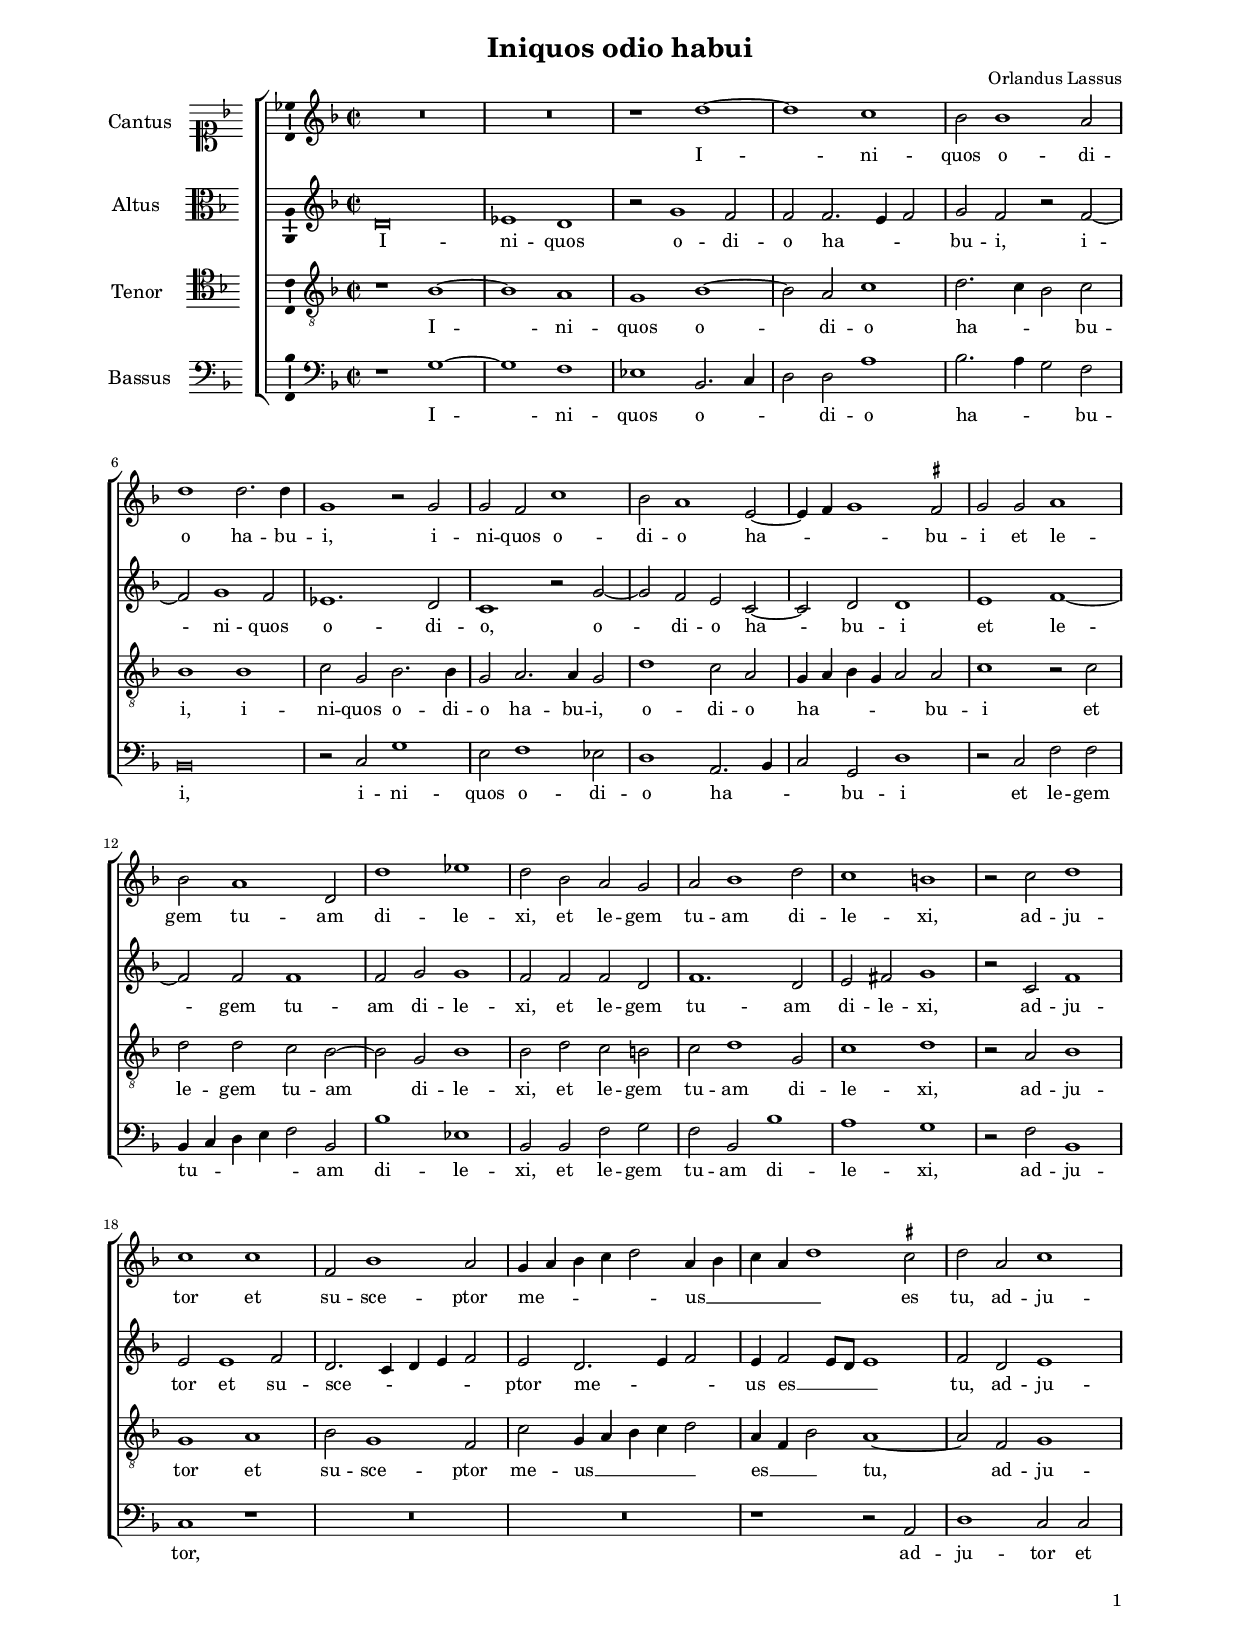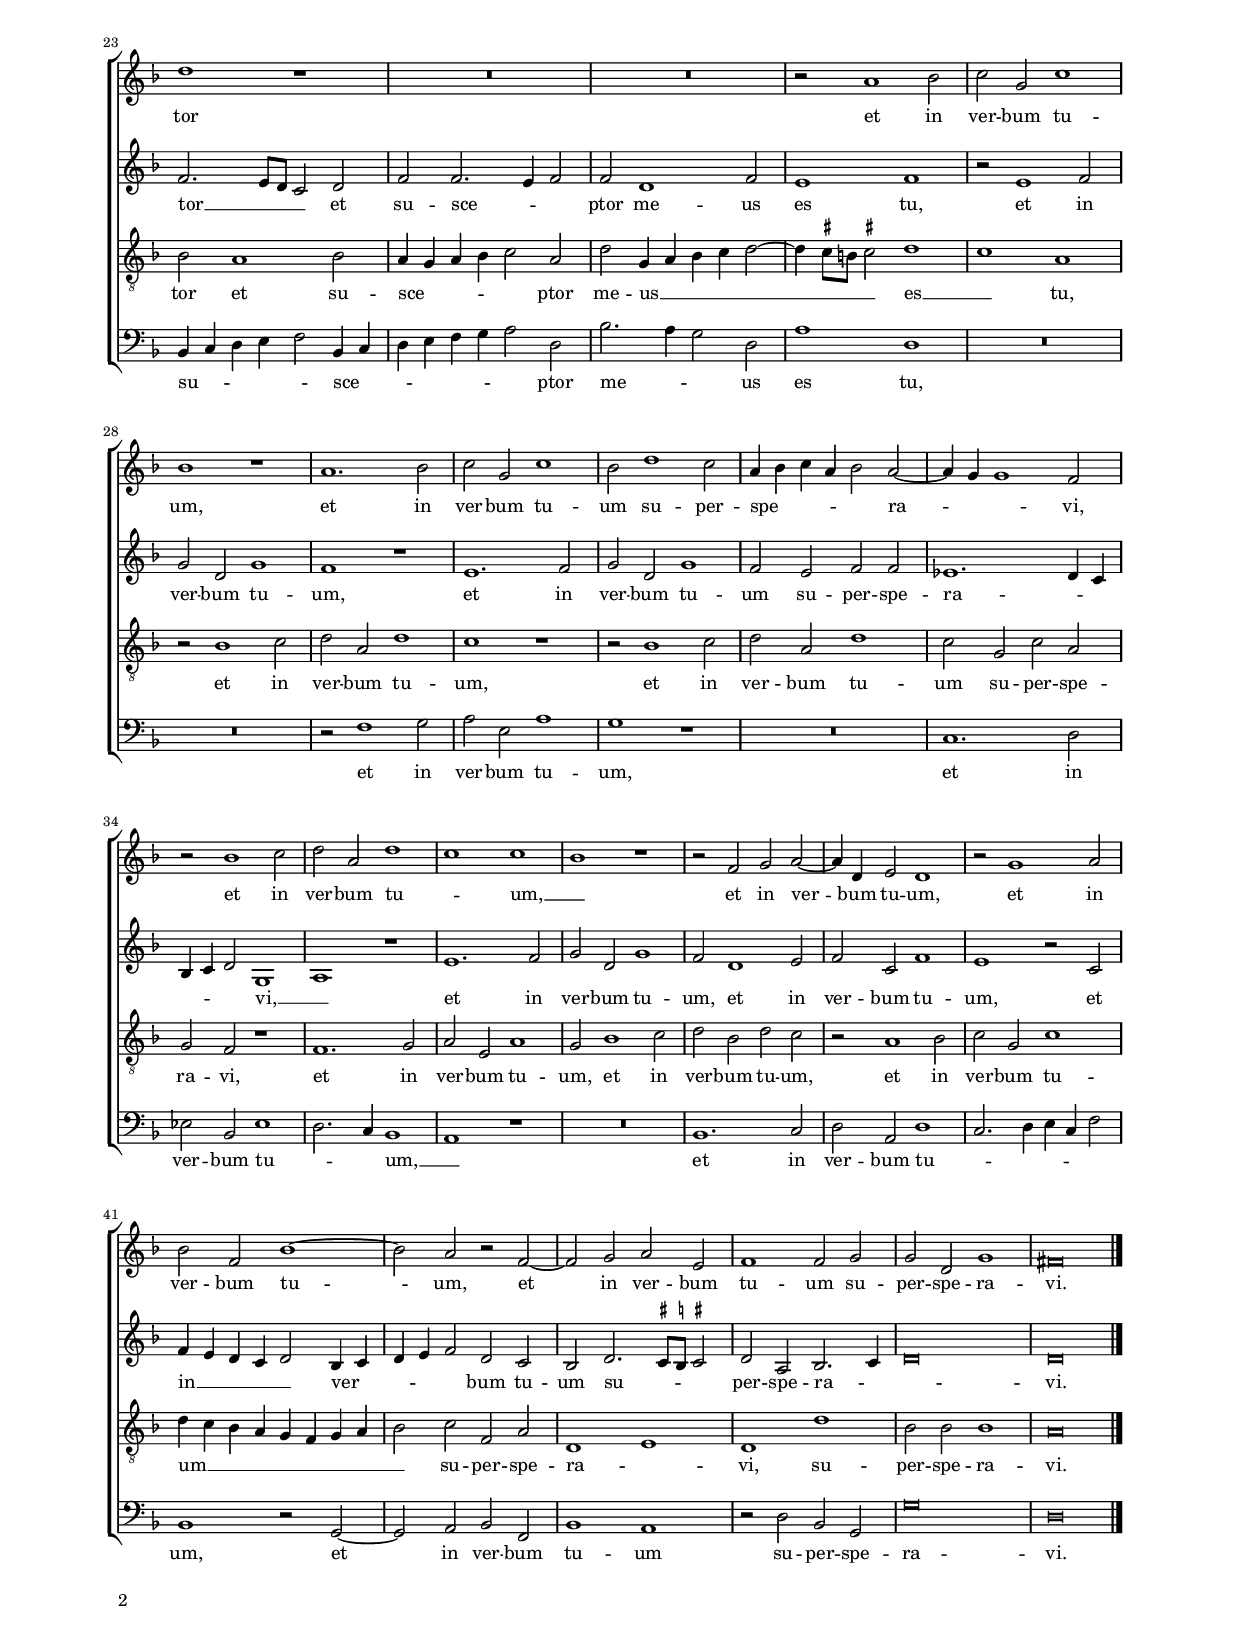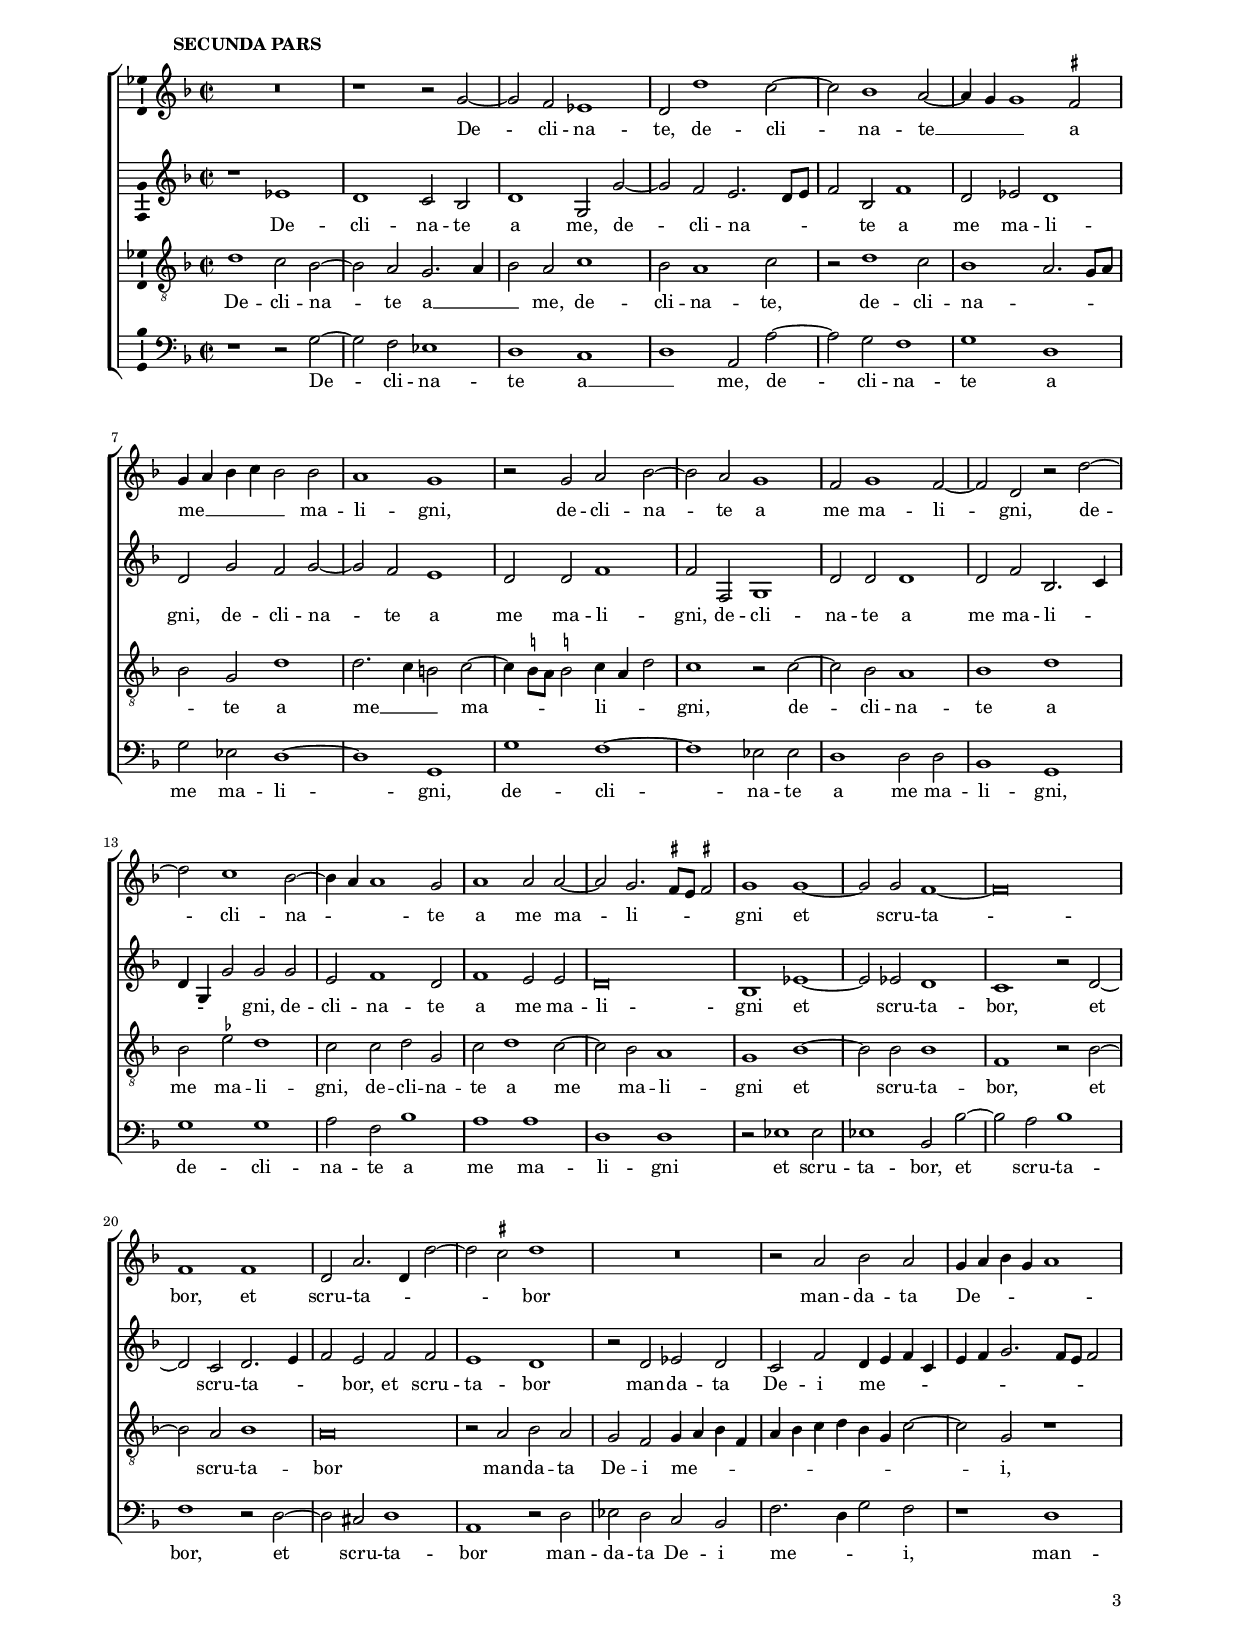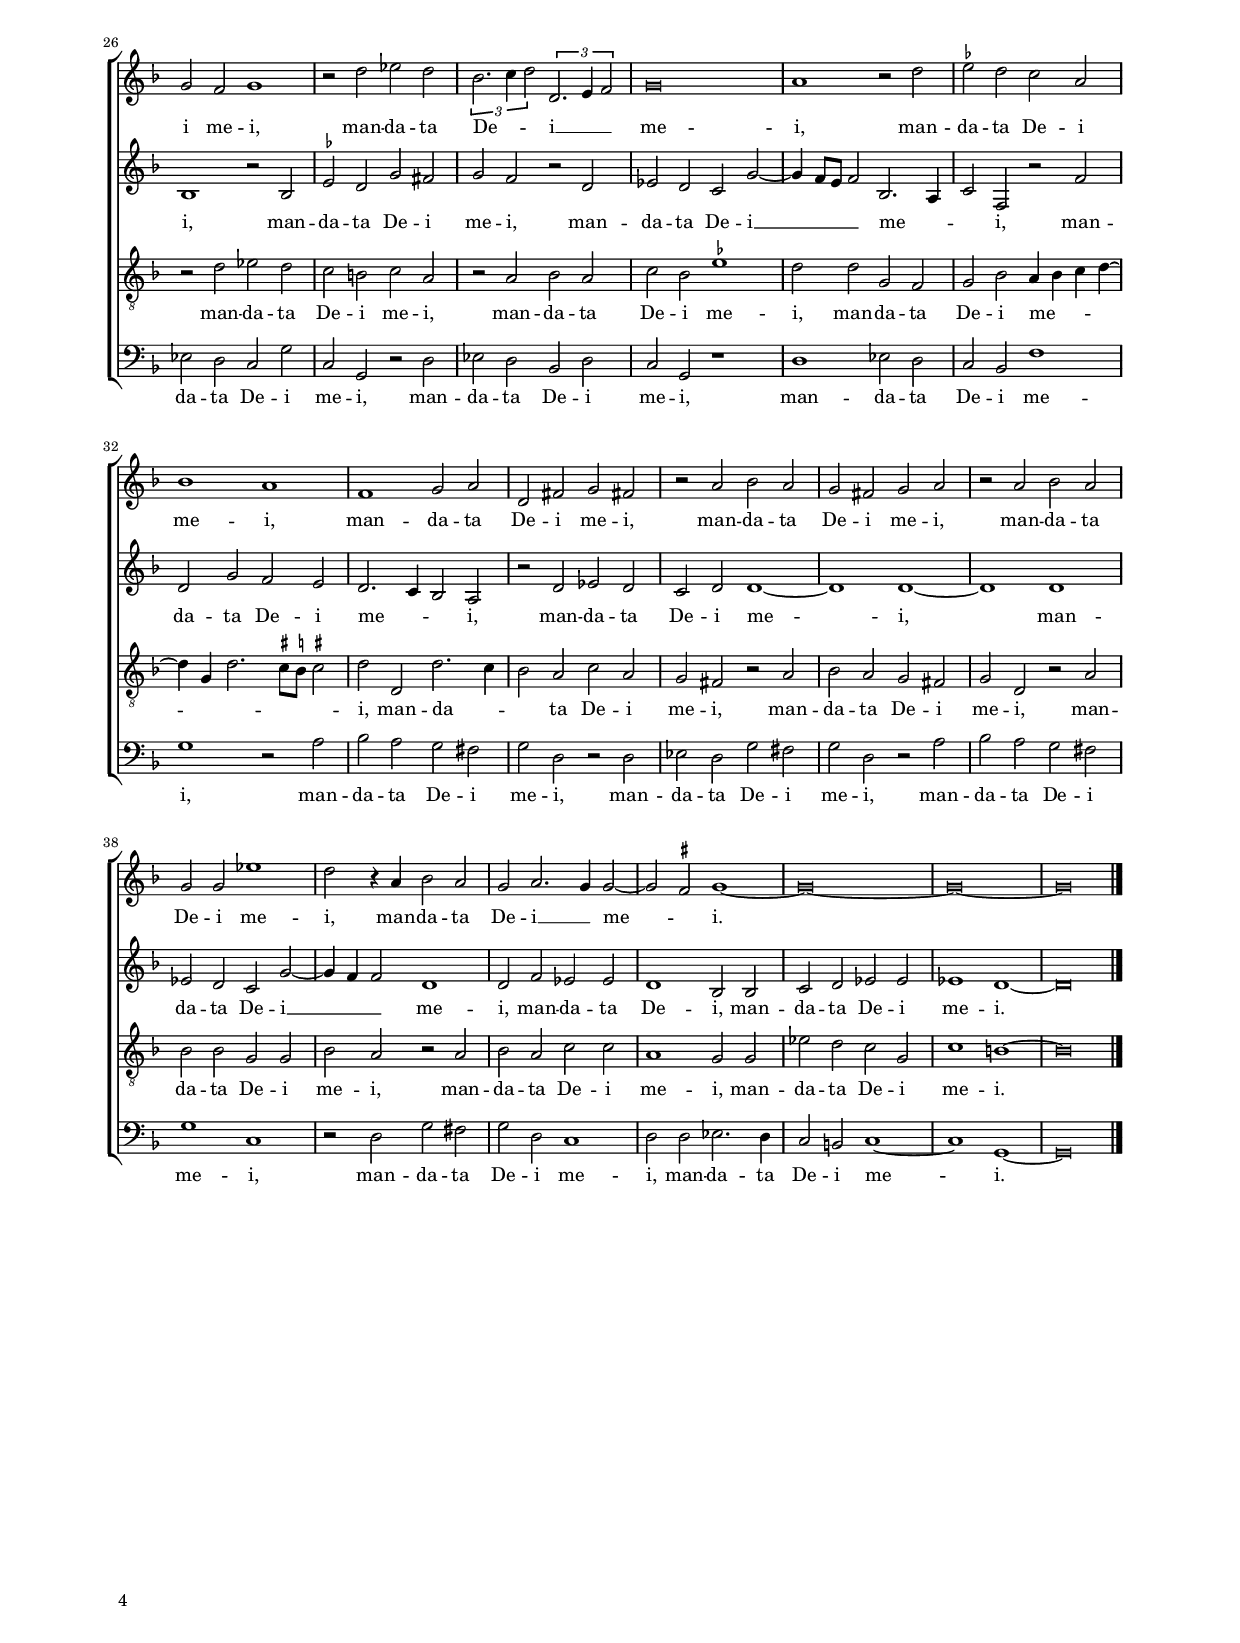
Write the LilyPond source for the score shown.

\header
{
  title="Iniquos odio habui"
  composer="Orlandus Lassus"
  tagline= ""
}

\version "2.24.1"
\include "deutsch.ly"
#(set-global-staff-size 15)
% #(set-default-paper-size "letter")
#(ly:set-option 'point-and-click #f)


	ficta = { \once \set suggestAccidentals = ##t }
	
	forget = #(define-music-function (music) (ly:music?) #{
		\accidentalStyle forget
		$music
		\accidentalStyle default
		#})

	m = \melisma
	me = \melismaEnd
%	\mark \markup { \override #'(style . baroque) { \note  {\breve} #1 = \note {\breve.} #1 } }


\paper
	{
	top-margin = 1.8 \cm
	bottom-margin = 1.2 \cm
	left-margin = 2 \cm
	right-margin = 2 \cm
	ragged-bottom = ##f
	ragged-last-bottom = ##t
	print-page-number = ##f
	score-system-spacing = #'((basic-distance . 16) (minimum-distance . 14) (padding . 5) (strechability . 150))
	system-system-spacing = #'((basic-distance . 16) (minimum-distance . 14) (padding . 5) (strechability . 150))
	oddFooterMarkup=\markup   \fill-line { "" \fromproperty #'page:page-number-string }
	evenFooterMarkup=\markup  \fill-line { \fromproperty #'page:page-number-string "" }
	last-bottom-spacing = #'((basic-distance . 12) (minimum-distance . 7) (padding . 4))
	%systems-per-page = 3
%	min-systems-per-page = 3
	}


global = {
	\key f \major
	\time 2/2 \set Score.measureLength = #(ly:make-moment 2/1)
	\skip 1*2*46 \bar "|." \pageBreak
	}


incipitcantus = \markup { \score {
	{
	\set Staff.instrumentName = \markup { \fontsize #1 "Cantus" }
	\key f \major
	\clef soprano
	s4 \bar ""
	}
	\layout  {
	raggedright = ##t
	indent = 1.6 \cm
	line-width = 2.5\cm
	\context { \Staff \remove Time_signature_engraver }
	\override Staff.Clef.Y-extent = #'(0 . 0)
	}} \hspace #1 }


incipitaltus = \markup { \score {
	{
	\set Staff.instrumentName = \markup { \fontsize #1 "Altus" }
	\key f \major
	\clef alto
	s4 \bar ""
	}
	\layout  {
	raggedright = ##t
	indent = 1.6 \cm
	line-width = 2.5\cm
	\context { \Staff \remove Time_signature_engraver }
	\override Staff.Clef.Y-extent = #'(0 . 0)
	}} \hspace #1 }


incipittenor = \markup { \score {
	{
	\set Staff.instrumentName = \markup { \fontsize #1 "Tenor" }
	\key f \major
	\clef tenor
	s4 \bar ""
	}
	\layout  {
	raggedright = ##t
	indent = 1.6 \cm
	line-width = 2.5\cm
	\context { \Staff \remove Time_signature_engraver }
	\override Staff.Clef.Y-extent = #'(0 . 0)
	}} \hspace #1 }
	  
	  
incipitbassus = \markup { \score {
	{
	\set Staff.instrumentName = \markup { \fontsize #1 "Bassus" }
	\key f \major
	\clef bass
	s4 \bar ""
	}
	\layout  {
	raggedright = ##t
	indent = 1.6 \cm
	line-width = 2.5\cm
	\context { \Staff \remove Time_signature_engraver }
	\override Staff.Clef.Y-extent = #'(0 . 0)
	}} \hspace #1 }


cantus =  \relative c''
	{
	R\breve
	R\breve
	r1 d~
	d1 c
%5
	b2 b1 a2 |
	d1 d2. d4
	g,1 r2 g
	g2 f c'1
	b2 a1 e2~
%10
	e4 f g1 \ficta fis2 |
	g2 g a1
	b2 a1 d,2
	d'1 es
	d2 b a g
%15
	a2 b1 d2 |
	c1 h
	r2 c d1
	c1 c
	f,2 b1 a2
%20
	g4 a b c d2 a4 b |
	c4 a d1 \ficta cis2
	d2 a c1
	d1 r
	R\breve
%25
	R\breve |
	r2 a1 b2
	c2 g c1
	b1 r
	a1. b2
%30
	c2 g c1 |
	b2 d1 c2
	a4 b c a b2 a~
	a4 g g1 f2
	r2 b1 c2
%35
	d2 a d1 |
	c1 c
	b1 r
	r2 f g a~
	a4 d, e2 d1
%40
	r2 g1 a2 |
	b2 f b1~
	b2 a r f~
	f2 g a e
	f1 f2 g
%45
	g2 d g1 |
	fis\breve |
	}


altus =  \relative c'
	{
	d\breve
	es1 d
	r2 g1 f2
	f2 f2. e4 f2
%5
	g2 f r f~ |
	f2 g1 f2
	es1. d2
	c1 r2 g'~
	g2 f e c~
%10
	c2 d d1 |
	e1 f~
	f2 f f1
	f2 g g1
	f2 f f d
%15
	f1. d2 |
	e2 fis g1
	r2 c, f1
	e2 e1 f2
	d2. c4 d e f2
%20
	e2 d2. e4 f2 |
	e4 f2 e8 d e1
	f2 d e1
	f2. e8 d c2 d
	f2 f2. e4 f2
%25
	f2 d1 f2 |
	e1 f
	r2 e1 f2
	g2 d g1
	f1 r
%30
	e1. f2 |
	g2 d g1
	f2 e f f
	es1. d4 c
	b4 c d2 g,1
%35
	a1 r |
	e'1. f2
	g2 d g1
	f2 d1 e2
	f2 c f1
%40
	e1 r2 c |
	f4 e d c d2 b4 c
	d4 e f2 d c
	b2 d2. \ficta cis8 \ficta h \ficta cis!2
	d2 a b2. c4
%45
	d\breve |
	d\breve |
	}


tenor =  \relative c'
	{
	r1 b~
	b1 a
	g1 b~
	b2 a c1
%5
	d2. c4 b2 c |
	b1 b
	c2 g b2. b4
	g2 a2. a4 g2
	d'1 c2 a
%10
	g4 a b g a2 a |
	c1 r2 c
	d2 d c b~
	b2 g b1
	b2 d c h
%15
	c2 d1 g,2 |
	c1 d
	r2 a b1
	g1 a
	b2 g1 f2
%20
	c'2 g4 a b c d2 |
	a4 f b2 a1~
	a2 f g1
	b2 a1 b2
	a4 g a b c2 a
%25
	d2 g,4 a b c d2~ |
	d4 \ficta cis8 h \ficta cis!2 d1
	c1 a
	r2 b1 c2
	d2 a d1
%30
	c1 r |
	r2 b1 c2
	d2 a d1
	c2 g c a
	g2 f r1
%35
	f1. g2 |
	a2 e a1
	g2 b1 c2
	d2 b d c
	r2 a1 b2
%40
	c2 g c1 |
	d4 c b a g f g a
	b2 c f, a
	d,1 e
	d1 d'
%45
	b2 b b1 |
	a\breve |
	}


bassus  =  \relative c
	{
	r1 g'~
	g1 f
	es1 b2. c4
	d2 d a'1
%5
	b2. a4 g2 f |
	b,\breve
	r2 c g'1
	e2 f1 es2
	d1 a2. b4
%10
	c2 g d'1 |
	r2 c f f
	b,4 c d e f2 b,
	b'1 es,
	b2 b f' g
%15
	f2 b, b'1 |
	a1 g
	r2 f b,1
	c1 r
	R\breve
%20
	R\breve |
	r1 r2 a
	d1 c2 c
	b4 c d e f2 b,4 c
	d4 e f g a2 d,
%25
	b'2. a4 g2 d |
	a'1 d,
	R\breve
	R\breve
	r2 f1 g2
%30
	a2 e a1 |
	g1 r
	R\breve
	c,1. d2
	es2 b \ficta es1
%35
	d2. c4 b1 |
	a1 r
	R\breve
	b1. c2
	d2 a d1
%40
	c2. d4 e c f2 |
	b,1 r2 g~
	g2 a b f
	b1 a
	r2 d b g
%45
	g'\breve |
	d\breve |
	}


lyricscantus = \lyricmode {
	I -- ni -- quos o -- di -- o ha -- bu -- i,
	i -- ni -- quos o -- di -- o ha -- _ _ bu -- i
	et le -- gem tu -- am di -- le -- xi,
	et le -- gem tu -- am di -- le -- xi,
	ad -- ju -- tor et su -- sce -- ptor me -- _ _ _ _ us __ _ _ _ _ es tu,
	ad -- ju -- tor
	et in ver -- bum tu -- um,
	et in ver -- bum tu -- um su -- per -- spe -- _ _ _ _ ra -- _ _ vi,
	et in ver -- bum tu -- _ um, __ _
	et in ver -- bum tu -- um,
	et in ver -- bum tu -- um,
	et in ver -- bum tu -- um su -- per -- spe -- ra -- vi.
	}


lyricsaltus = \lyricmode {
	I -- ni -- quos o -- di -- o ha -- _ _ bu -- i,
	i -- ni -- quos o -- di -- o,
	o -- di -- o ha -- bu -- i
	et le -- gem tu -- am di -- le -- xi,
	et le -- gem tu -- am di -- le -- xi,
	ad -- ju -- tor et su -- sce -- _ _ _ _ ptor me -- _ _ us es __ _ _ _ tu,
	ad -- ju -- tor __ _ _ _ et su -- sce -- _ _ ptor me -- us es tu,
	et in ver -- bum tu -- um,
	et in ver -- bum tu -- um su -- per -- spe -- ra -- _ _ _ _ _ vi, __ _
	et in ver -- bum tu -- um,
	et in ver -- bum tu -- um,
	et in __ _ _ _ _ ver -- _ _ _ _ bum tu -- um su -- _ _ _ per -- spe -- ra -- _ _ vi.
	}


lyricstenor = \lyricmode {
	I -- ni -- quos o -- di -- o ha -- _ _ bu -- i,
	i -- ni -- quos o -- di -- o ha -- bu -- i,
	o -- di -- o ha -- _ _ _ _ bu -- i
	et le -- gem tu -- am di -- le -- xi,
	et le -- gem tu -- am di -- le -- xi,
	ad -- ju -- tor et su -- sce -- ptor me -- us __ _ _ _ _ es __ _ _ tu,
	ad -- ju -- tor et su -- sce -- _ _ _ _ ptor me -- us __ _ _ _ _ _ _ _ es __ _ tu,
	et in ver -- bum tu -- um,
	et in ver -- bum tu -- um su -- per -- spe -- ra -- vi,
	et in ver -- bum tu -- um,
	et in ver -- bum tu -- um,
	et in ver -- bum tu -- um __ _ _ _ _ _ _ _ _ su -- per -- spe -- ra -- _ vi,
	su --  per -- spe -- ra -- vi.
	}


lyricsbassus = \lyricmode {
	I -- ni -- quos o -- _ _ di -- o ha -- _ _ bu -- i,
	i -- ni -- quos o -- di -- o ha -- _ _ bu -- i
	et le -- gem tu -- _ _ _ _ am di -- le -- xi,
	et le -- gem tu -- am di -- le -- xi,
	ad -- ju -- tor,
	ad -- ju -- tor et su -- _ _ _ _ sce -- _ _ _ _ _ _ ptor me -- _ _ us es tu,
	et in ver -- bum tu -- um,
	et in ver -- bum tu -- _ _ um, __ _
	et in ver -- bum tu -- _ _ _ _ _ um,
	et in ver -- bum tu -- um su -- per -- spe -- ra -- vi.
	}


\score
{  
	\transpose c c {
	\new ChoirStaff \with { \override StaffGrouper.staff-staff-spacing.basic-distance = #12 }
	<<


	\new Staff << \global
	\new Voice="v1" {
		\set Staff.instrumentName=\incipitcantus
		\set Staff.midiInstrument = "reed organ"
		\clef violin
		\cantus }
	\new Lyrics \lyricsto "v1" {\lyricscantus }
	>>


	\new Staff << \global
	\new Voice="v2" {
		\set Staff.instrumentName=\incipitaltus
		\set Staff.midiInstrument = "reed organ"
		\clef violin 
		\altus}
	\new Lyrics \lyricsto "v2" {\lyricsaltus }
	>>


	\new Staff << \global
	\new Voice="v3" {
		\set Staff.instrumentName=\incipittenor
		\set Staff.midiInstrument = "reed organ"
		\clef "G_8"
		\tenor }
	\new Lyrics \lyricsto "v3" {\lyricstenor }
	>>


	\new Staff << \global
	\new Voice="v4" {
		\set Staff.instrumentName=\incipitbassus
		\set Staff.midiInstrument = "reed organ"
		\clef "bass" 
		\bassus }
	\new Lyrics \lyricsto "v4" {\lyricsbassus}
	>>

	>>
	} % transpose

	\layout
	{
	indent = 2.5 \cm
	%\context { \Lyrics \override VerticalAxisGroup.nonstaff-relatedstaff-spacing.padding = #2 }
%	\context { \Lyrics \override LyricText.font-size = #1 }
	\context { \Staff \override TimeSignature.break-visibility = #end-of-line-invisible }
	\context { \Staff \consists Ambitus_engraver }
	\context { \Score \override BarNumber.padding = #2 }
	\context { \Voice \override NoteHead.style = #'baroque }
	}

\midi
	{
	\tempo 2 = 90
	}

}

%%%%%%%%%%%%%%%%%%%%  PARS SECUNDA


global = {
	\key f \major
	\time 2/2 \set Score.measureLength = #(ly:make-moment 2/1)
	\skip 1*2*44 \bar "|."
	}


cantus =  \relative c''
	{
	R\breve
	r1 r2 g~
	g2 f es1
	d2 d'1 c2~
%5
	c2 b1 a2~ |
	a4 g g1 \ficta fis2 \break \noPageBreak
	g4 a b c b2 b
	a1 g
	r2 g a b~
%10
	b2 a g1 |
	f2 g1 f2~
	f2 d r d'~ \break \noPageBreak
	d2 c1 b2~
	b4 a a1 g2
%15
	a1 a2 a~ |
	a2 g2. \ficta fis8 e \ficta fis!2
	g1 g~
	g2 g f1~
	f\breve \break \noPageBreak
%20
	f1 f |
	d2 a'2. d,4 d'2~
	d2 \ficta cis d1
	R\breve
	r2 a b a
%25
	g4 a b g a1 | \pageBreak
	g2 f g1
	r2 d' es d
	\tuplet 3/2 { b2. c4 d2 } \tuplet 3/2 { d,2. e4 f2 }
	g\breve
%30
	a1 r2 d |
	\ficta es2 d c a
	b1 a
	f1 g2 a
	d,2 fis g fis!
%35
	r2 a b a |
	g2 fis g a
	r2 a b a
	g2 g es'1
	d2 r4 a b2 a
%40
	g2 a2. g4 g2~ |
	g2 \ficta fis g1~
	g\breve~
	g\breve~
	g\breve |
	}


altus =  \relative c'
	{
	r1 es
	d1 c2 b
	d1 g,2 g'~
	g2 f e2. d8 e
%5
	f2 b, f'1 |
	d2 es d1
	d2 g f g~
	g2 f e1
	d2 d f1
%10
	f2 f, g1 |
	d'2 d d1
	d2 f b,2. c4
	d4 g, g'2 g g
	e2 f1 d2
%15
	f1 e2 e |
	d\breve
	b1 es~
	es2 es d1
	c1 r2 d~
%20
	d2 c d2. e4 |
	f2 e f f
	e1 d
	r2 d es d
	c2 f d4 e f c
%25
	e4 f g2. f8 e f2 |
	b,1 r2 b
	\ficta es2 d g fis
	g2 f r d |
	es2 d c g'~
%30
	g4 f8 e f2 b,2. a4 |
	c2 f, r f'
	d2 g f e
	d2. c4 b2 a
	r2 d es d
%35
	c2 d d1~ |
	d1 d~
	d1 d
	es2 d c g'~
	g4 f f2 d1
%40
	d2 f es es |
	d1 b2 b
	c2 d es es
	es1 d~
	d\breve |
	}


tenor =  \relative c'
	{
	d1 c2 b~
	b2 a g2. a4
	b2 a c1
	b2 a1 c2
%5
	r2 d1 c2 |
	b1 a2. g8 a
	b2 g d'1
	d2. c4 h2 c~
	c4 \stemDown \ficta h8 a \stemNeutral \ficta h!2 c4 a d2
%10
	c1 r2 c~ |
	c2 b a1
	b1 d
	b2 \ficta es d1
	c2 c d g,
%15
	c2 d1 c2~ |
	c2 b a1
	g1 b~
	b2 b b1
	f1 r2 b~
%20
	b2 a b1 |
	a\breve
	r2 a b a
	g2 f g4 a b f
	a4 b c d b g c2~
%25
	c2 g r1 |
	r2 d' es d
	c2 h c a
	r2 a b a
	c2 b \ficta es1
%30
	d2 d g, f |
	g2 b a4 b c d~
	d4 g, d'2. \ficta cis8 \ficta h \ficta cis!2
	d2 d, d'2. c4
	b2 a c a
%35
	g2 fis r a |
	b2 a g fis
	g2 d r a'
	b2 b g g
	b2 a r a
%40
	b2 a c c |
	a1 g2 g
	es'2 d c g
	c1 h~
	h\breve |
	}


bassus  =  \relative c
	{
	r1 r2 g'~
	g2 f es1
	d1 c
	d1 a2 a'~
%5
	a2 g f1 |
	g1 d
	g2 es d1~
	d1 g,
	g'1 f~
%10
	f1 es2 es |
	d1 d2 d
	b1 g
	g'1 g
	a2 f b1
%15
	a1 a |
	d,1 d
	r2 es1 es2
	es1 b2 b'~
	b2 a b1
%20
	f1 r2 d~ |
	d2 cis d1
	a1 r2 d
	es2 d c b
	f'2. d4 g2 f
%25
	r1 d |
	es2 d c g'
	c,2 g r d'
	es2 d b d
	c2 g r1
%30
	d'1 es2 d |
	c2 b f'1
	g1 r2 a
	b2 a g fis
	g2 d r d
%35
	es2 d g fis |
	g2 d r a'
	b2 a g fis
	g1 c,
	r2 d g fis
%40
	g2 d c1 |
	d2 d es2. d4
	c2 h c1~
	c1 g~
	g\breve |
	}


lyricscantus = \lyricmode {
	De -- cli -- na -- te,
	de -- cli -- na -- te __ _ _ a me __ _ _ _ _ ma -- li -- gni,
	de -- cli -- na -- te a me ma -- li -- gni,
	de -- cli -- na -- _ _ te a me ma -- li -- _ _ _ gni
	et scru -- ta -- bor,
	et scru -- ta -- _ _ _ bor
	man -- da -- ta De -- _ _ _ _ i me -- i,
	man -- da -- ta De -- _ _ i __ _ _ me -- i,
	man -- da -- ta De -- i me -- i,
	man -- da -- ta De -- i me -- i,
	man -- da -- ta De -- i me -- i,
	man -- da -- ta De -- i me -- i,
	man -- da -- ta De -- i __ _ me -- _ i.
	}


lyricsaltus = \lyricmode {
	De -- cli -- na -- te a me,
	de -- cli -- na -- _ _ _ te a me ma -- li -- gni,
	de -- cli -- na -- te a me ma -- li -- gni,
	de -- cli -- na -- te a me ma -- li -- _ _ _ _ gni,
	de -- cli -- na -- te a me ma -- li -- gni
	et scru -- ta -- bor,
	et scru -- ta -- _ _ bor,
	et scru -- ta -- bor man -- da -- ta De -- i me -- _ _ _ _ _ _ _ _ _ i,
	man -- da -- ta De -- i me -- i,
	man -- da -- ta De -- i __ _ _ _ me -- _ _ i,
	man -- da -- ta De -- i me -- _ _ i,
	man -- da -- ta De -- i me -- i,
	man -- da -- ta De -- i __ _ _ me -- i,
	man -- da -- ta De -- i,
	man -- da -- ta De -- i me -- i.
	}


lyricstenor = \lyricmode {
	De -- cli -- na -- te a __ _ _ me,
	de -- cli -- na -- te,
	de -- cli -- na -- _ _ _ _ te a me __ _ _ ma -- _ _ _ li -- _ _ gni,
	de -- cli -- na -- te a me ma -- li -- gni,
	de -- cli -- na -- te a me ma -- li -- gni
	et scru -- ta -- bor,
	et scru -- ta -- bor man -- da -- ta De -- i me -- _ _ _ _ _ _ _ _ _ _ i,
	man -- da -- ta De -- i me -- i,
	man -- da -- ta De -- i me -- i,
	man -- da -- ta De -- i me -- _ _ _ _ _ _ _ _ i,
	man -- da -- _ _ ta De -- i me -- i,
	man -- da -- ta De -- i me -- i,
	man -- da -- ta De -- i me -- i,
	man -- da -- ta De -- i me -- i,
	man -- da -- ta De -- i me -- i.
	}


lyricsbassus = \lyricmode {
	De -- cli -- na -- te a __ _ me,
	de -- cli -- na -- te a me ma -- li -- gni,
	de -- cli -- na -- te a me ma -- li -- gni,
	de -- cli -- na -- te a me ma -- li -- gni
	et scru -- ta -- bor,
	et scru -- ta -- bor,
	et scru -- ta -- bor man -- da -- ta De -- i me -- _ _ i,
	man -- da -- ta De -- i me -- i,
	man -- da -- ta De -- i me -- i,
	man -- da -- ta De -- i me -- i,
	man -- da -- ta De -- i me -- i,
	man -- da -- ta De -- i me -- i,
	man -- da -- ta De -- i me -- i,
	man -- da -- ta De -- i me -- i,
	man -- da -- ta De -- i me -- i.
	}


\score
{  
	\transpose c c {
	\new ChoirStaff \with { \override StaffGrouper.staff-staff-spacing.basic-distance = #12 }
	<<

	\new Staff <<\global
	\new Voice="v1" {
	  %\set Staff.instrumentName="Cantus"
		\set Staff.midiInstrument = "reed organ"
		\clef violin
		\cantus }
	\new Lyrics \lyricsto "v1" {\lyricscantus }
	>>


	\new Staff << \global
	\new Voice="v2" {
	  %\set Staff.instrumentName="Altus"
		\set Staff.midiInstrument = "reed organ"
		\clef violin 
		\altus}
	\new Lyrics \lyricsto "v2" {\lyricsaltus }
	>>


	\new Staff <<\global
	\new Voice="v3" {
	  %\set Staff.instrumentName="Tenor"
		\set Staff.midiInstrument = "reed organ"
		\clef "G_8"
		\tenor }
	\new Lyrics \lyricsto "v3" {\lyricstenor }
	>>


	\new Staff <<\global
	\new Voice="v4" {
	  %\set Staff.instrumentName="Bassus"
		\set Staff.midiInstrument = "reed organ"
		\clef "bass" 
		\bassus }
	\new Lyrics \lyricsto "v4" {\lyricsbassus}
	>>

	>>
	} % transpose
		
	\layout
	{
	indent = 0 \cm
	%\context { \Lyrics \override VerticalAxisGroup.nonstaff-relatedstaff-spacing.padding = #2 }
%	\context { \Lyrics \override LyricText.font-size = #1 }
	\context { \Staff \override TimeSignature.break-visibility = #end-of-line-invisible }
	\context { \Staff \consists Ambitus_engraver }
	\context { \Score \override BarNumber.padding = #2 }
	\context { \Voice \override NoteHead.style = #'baroque }
	}

	\header { piece = \markup { \raise #2 \hspace # 7 \bold "SECUNDA PARS"} }

\midi
	{
	\tempo 2 = 90
	}
	
}

% EOF
